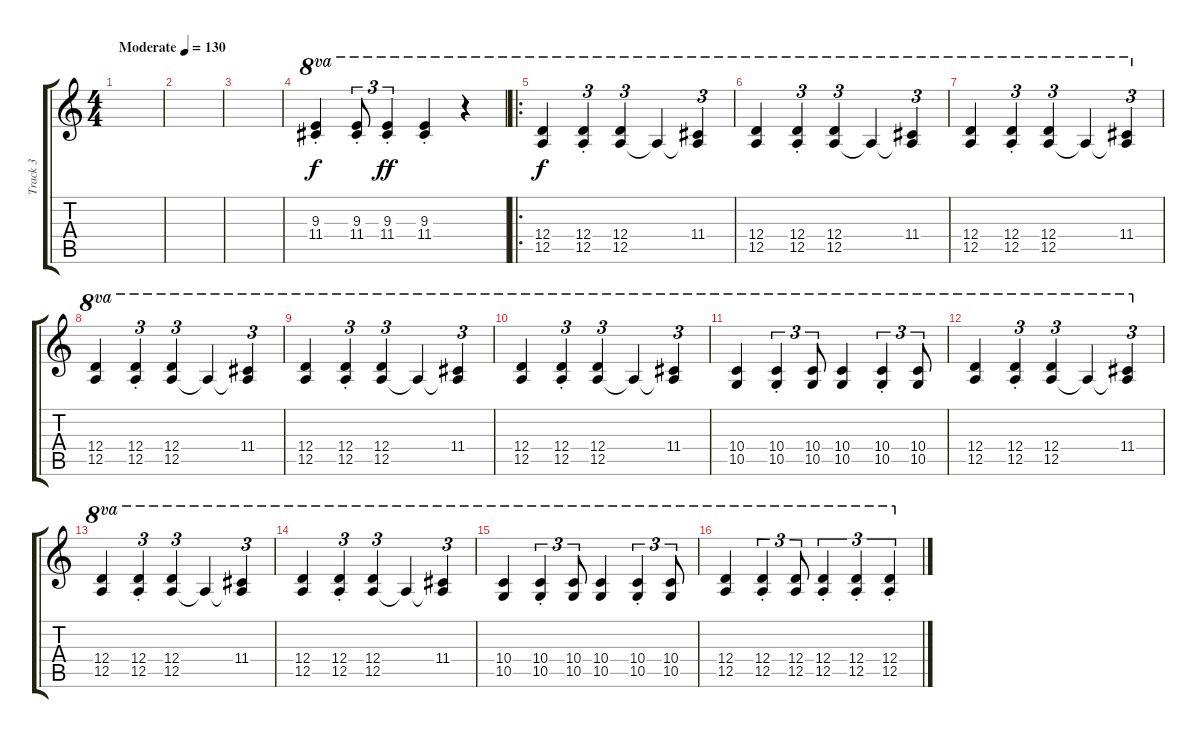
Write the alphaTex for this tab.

\track ("Track 3" "Track 3") {instrument harpsichord}
\staff {score tabs}
\tuning (E5 B4 G4 D4 A3 E3) {hide}
\ts (4 4)
\tempo (130 "Moderate")
\clef g2
\ks c
|
|
|
(9.3{st} 11.4{st}).4{ot 8va} (9.3{st} 11.4{st}).8{tu (3 2) ot 8va} (9.3{st} 11.4{st}).4{tu (3 2) ot 8va dy ff} (9.3{st} 11.4{st}).4{ot 8va} r.4{ot 8va} |
\ro
(12.4 12.5).4{ot 8va dy f} (12.4{st} 12.5{st}).4{tu (3 2) ot 8va} (12.4 12.5).4{tu (3 2) ot 8va} 12.5{t}.4{ot 8va} (11.4 12.5{t}).4{tu (3 2) ot 8va} |
(12.4 12.5).4{ot 8va} (12.4{st} 12.5{st}).4{tu (3 2) ot 8va} (12.4 12.5).4{tu (3 2) ot 8va} 12.5{t}.4{ot 8va} (11.4 12.5{t}).4{tu (3 2) ot 8va} |
(12.4 12.5).4{ot 8va} (12.4{st} 12.5{st}).4{tu (3 2) ot 8va} (12.4 12.5).4{tu (3 2) ot 8va} 12.5{t}.4{ot 8va} (11.4 12.5{t}).4{tu (3 2) ot 8va} |
(12.4 12.5).4{ot 8va} (12.4{st} 12.5{st}).4{tu (3 2) ot 8va} (12.4 12.5).4{tu (3 2) ot 8va} 12.5{t}.4{ot 8va} (11.4 12.5{t}).4{tu (3 2) ot 8va} |
(12.4 12.5).4{ot 8va} (12.4{st} 12.5{st}).4{tu (3 2) ot 8va} (12.4 12.5).4{tu (3 2) ot 8va} 12.5{t}.4{ot 8va} (11.4 12.5{t}).4{tu (3 2) ot 8va} |
(12.4 12.5).4{ot 8va} (12.4{st} 12.5{st}).4{tu (3 2) ot 8va} (12.4 12.5).4{tu (3 2) ot 8va} 12.5{t}.4{ot 8va} (11.4 12.5{t}).4{tu (3 2) ot 8va} |
(10.4 10.5).4{ot 8va} (10.4{st} 10.5{st}).4{tu (3 2) ot 8va} (10.4 10.5).8{tu (3 2) ot 8va} (10.4 10.5).4{ot 8va} (10.4{st} 10.5{st}).4{tu (3 2) ot 8va} (10.4 10.5).8{tu (3 2) ot 8va} |
(12.4 12.5).4{ot 8va} (12.4{st} 12.5{st}).4{tu (3 2) ot 8va} (12.4 12.5).4{tu (3 2) ot 8va} 12.5{t}.4{ot 8va} (11.4 12.5{t}).4{tu (3 2) ot 8va} |
(12.4 12.5).4{ot 8va} (12.4{st} 12.5{st}).4{tu (3 2) ot 8va} (12.4 12.5).4{tu (3 2) ot 8va} 12.5{t}.4{ot 8va} (11.4 12.5{t}).4{tu (3 2) ot 8va} |
(12.4 12.5).4{ot 8va} (12.4{st} 12.5{st}).4{tu (3 2) ot 8va} (12.4 12.5).4{tu (3 2) ot 8va} 12.5{t}.4{ot 8va} (11.4 12.5{t}).4{tu (3 2) ot 8va} |
(10.4 10.5).4{ot 8va} (10.4{st} 10.5{st}).4{tu (3 2) ot 8va} (10.4 10.5).8{tu (3 2) ot 8va} (10.4 10.5).4{ot 8va} (10.4{st} 10.5{st}).4{tu (3 2) ot 8va} (10.4 10.5).8{tu (3 2) ot 8va} |
(12.4 12.5).4{ot 8va} (12.4{st} 12.5{st}).4{tu (3 2) ot 8va} (12.4 12.5).8{tu (3 2) ot 8va} (12.4{st} 12.5{st}).4{tu (3 2) ot 8va} (12.4{st} 12.5{st}).4{tu (3 2) ot 8va} (12.4{st} 12.5{st}).4{tu (3 2) ot 8va}
